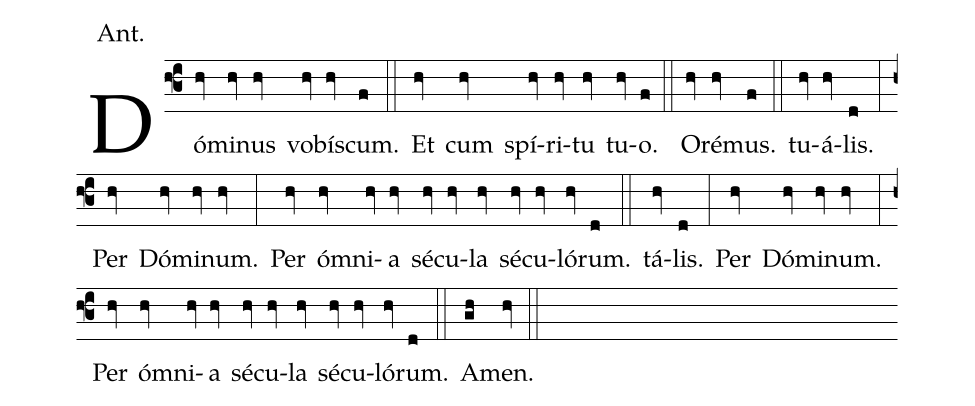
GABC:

annotation: Ant.;
%%
(f3)
Dó(hv)mi(hv)nus(hv) vo(hv)bís(hv)cum.(f) (::)
Et(hv) cum(hv) spí(hv)ri(hv)tu(hv) tu(hv)o.(f) (::)
O(hv)ré(hv)mus.(f) (::)
tu(hv)á(hv)lis.(d) (:)
Per(hv) Dó(hv)mi(hv)num.(hv) (:)
Per(hv) óm(hv)ni(hv)a(hv) sé(hv)cu(hv)la(hv) sé(hv)cu(hv)ló(hv)rum.(d) (::)
tá(hv)lis.(d) (:)
Per(hv) Dó(hv)mi(hv)num.(hv) (:)
Per(hv) óm(hv)ni(hv)a(hv) sé(hv)cu(hv)la(hv) sé(hv)cu(hv)ló(hv)rum.(d) (::)
A(gh)men.(hv) (::)
